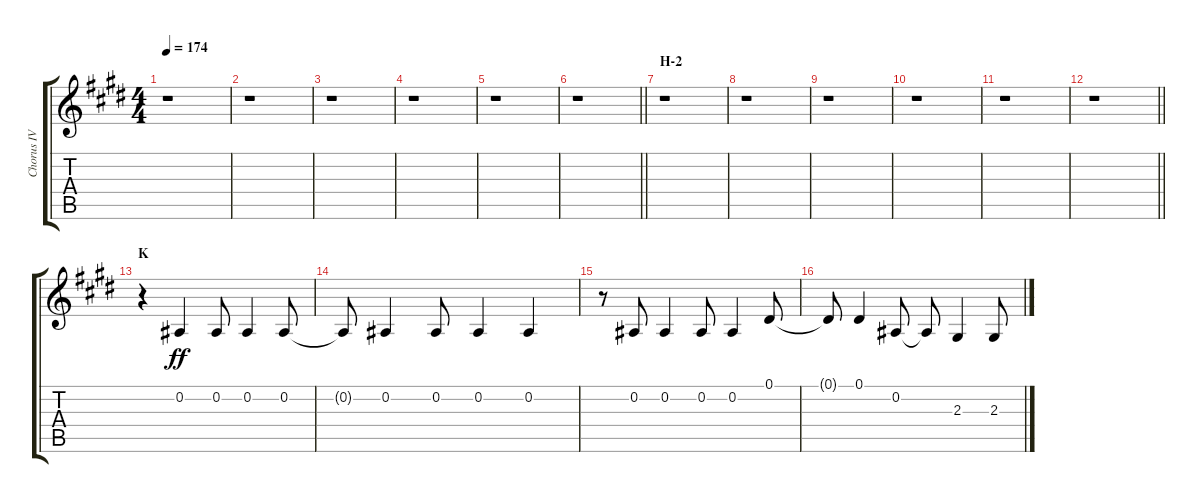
\track ("Chorus IV" "Chorus IV") {instrument voiceoohs}
\staff {score tabs}
\tuning (Eb4 Bb3 Gb3 Db3 Ab2 Eb2) {hide}
\ts (4 4)
\tempo 174
\clef g2
\ks e
r.1{dy ff} |
r.1 |
r.1 |
r.1 |
r.1 |
\barLineRight lightlight
r.1 |
\section ("" "H-2")
r.1 |
r.1 |
r.1 |
r.1 |
r.1 |
\barLineRight lightlight
r.1 |
\section ("" "K")
r.4 0.2.4 0.2.8 0.2.4 0.2.8 |
0.2{t}.8 0.2.4 0.2.8 0.2.4 0.2.4 |
r.8 0.2.8 0.2.4 0.2.8 0.2.4 0.1.8 |
0.1{t}.8 0.1.4 0.2.8 0.2{t}.8 2.3.4 2.3.8
